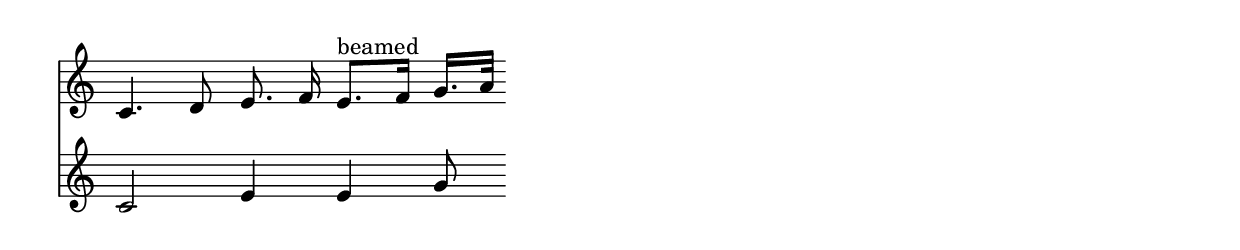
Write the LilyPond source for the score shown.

\version "2.18.2"
\header {
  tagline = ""
}

<<
\new Staff \relative c' {
  \omit Staff.TimeSignature
  \cadenzaOn
  c4. d8
  e8. f16
  e8.[ ^"beamed" f16]
  g16.[ a32]
}
\new Staff \relative c' {
  \omit Staff.TimeSignature
  \cadenzaOn
  c2
  e4
  e4
  g8
}
>>

\layout {
%  ragged-last = ##t
%  line-width = 150\mm
  indent = 0\mm
}
